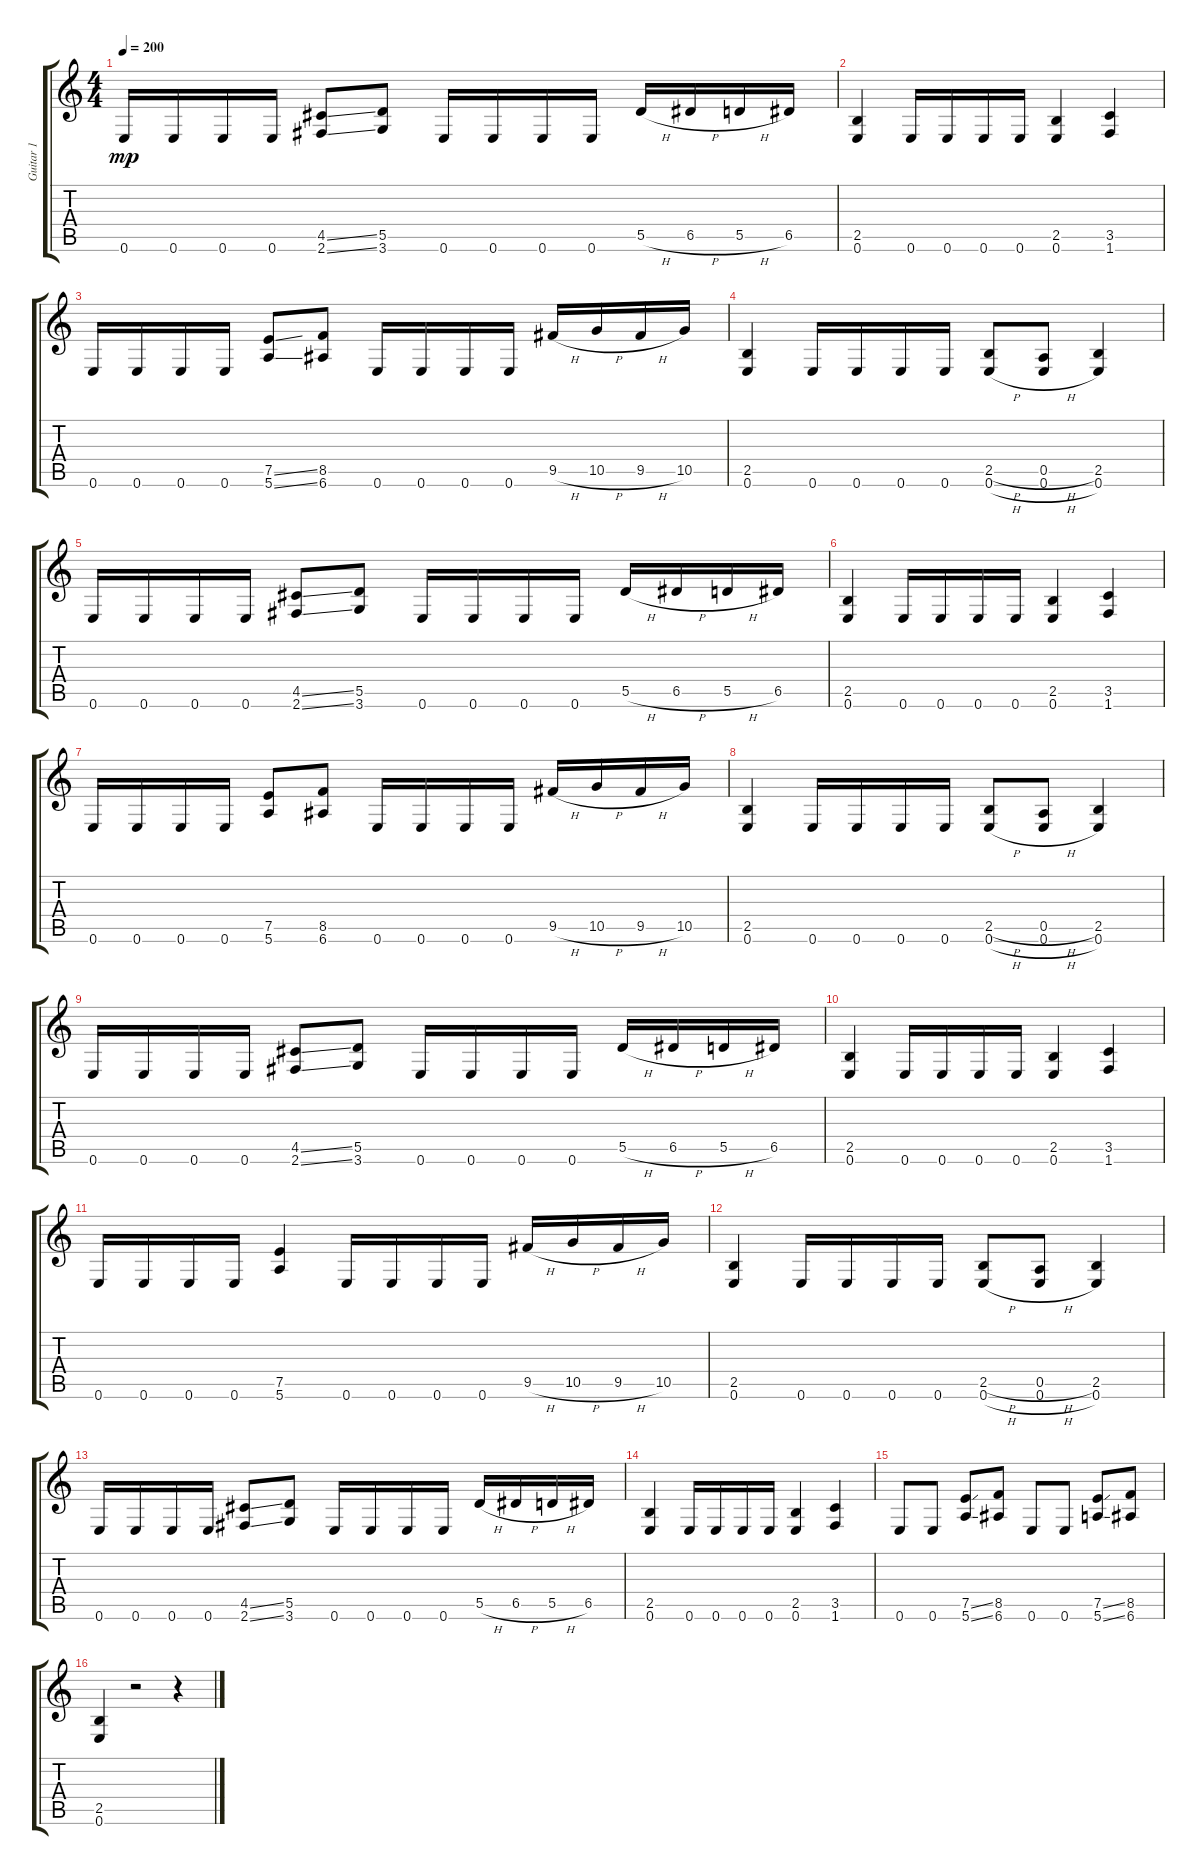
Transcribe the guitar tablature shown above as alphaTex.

\track ("Guitar 1" "Guitar 1") {instrument distortionguitar}
\staff {score tabs}
\tuning (E4 B3 G3 D3 A2 E2) {hide}
\ts (4 4)
\tempo 200
\clef g2
\ks c
0.6.16{dy mp} 0.6.16 0.6.16 0.6.16 (4.5{ss} 2.6{ss}).8 (5.5 3.6).8 0.6.16 0.6.16 0.6.16 0.6.16 5.5{h}.16 6.5{h}.16 5.5{h}.16 6.5.16 |
(2.5 0.6).4 0.6.16 0.6.16 0.6.16 0.6.16 (2.5 0.6).4 (3.5 1.6).4 |
0.6.16 0.6.16 0.6.16 0.6.16 (7.5{ss} 5.6{ss}).8 (8.5 6.6).8 0.6.16 0.6.16 0.6.16 0.6.16 9.5{h}.16 10.5{h}.16 9.5{h}.16 10.5.16 |
(2.5 0.6).4 0.6.16 0.6.16 0.6.16 0.6.16 (2.5{h} 0.6{h}).8 (0.5{h} 0.6{h}).8 (2.5 0.6).4 |
0.6.16 0.6.16 0.6.16 0.6.16 (4.5{ss} 2.6{ss}).8 (5.5 3.6).8 0.6.16 0.6.16 0.6.16 0.6.16 5.5{h}.16 6.5{h}.16 5.5{h}.16 6.5.16 |
(2.5 0.6).4 0.6.16 0.6.16 0.6.16 0.6.16 (2.5 0.6).4 (3.5 1.6).4 |
0.6.16 0.6.16 0.6.16 0.6.16 (7.5 5.6).8 (8.5 6.6).8 0.6.16 0.6.16 0.6.16 0.6.16 9.5{h}.16 10.5{h}.16 9.5{h}.16 10.5.16 |
(2.5 0.6).4 0.6.16 0.6.16 0.6.16 0.6.16 (2.5{h} 0.6{h}).8 (0.5{h} 0.6{h}).8 (2.5 0.6).4 |
0.6.16 0.6.16 0.6.16 0.6.16 (4.5{ss} 2.6{ss}).8 (5.5 3.6).8 0.6.16 0.6.16 0.6.16 0.6.16 5.5{h}.16 6.5{h}.16 5.5{h}.16 6.5.16 |
(2.5 0.6).4 0.6.16 0.6.16 0.6.16 0.6.16 (2.5 0.6).4 (3.5 1.6).4 |
0.6.16 0.6.16 0.6.16 0.6.16 (7.5 5.6).4 0.6.16 0.6.16 0.6.16 0.6.16 9.5{h}.16 10.5{h}.16 9.5{h}.16 10.5.16 |
(2.5 0.6).4 0.6.16 0.6.16 0.6.16 0.6.16 (2.5{h} 0.6{h}).8 (0.5{h} 0.6{h}).8 (2.5 0.6).4 |
0.6.16 0.6.16 0.6.16 0.6.16 (4.5{ss} 2.6{ss}).8 (5.5 3.6).8 0.6.16 0.6.16 0.6.16 0.6.16 5.5{h}.16 6.5{h}.16 5.5{h}.16 6.5.16 |
(2.5 0.6).4 0.6.16 0.6.16 0.6.16 0.6.16 (2.5 0.6).4 (3.5 1.6).4 |
0.6.8 0.6.8 (7.5{ss} 5.6{ss}).8 (8.5 6.6).8 0.6.8 0.6.8 (7.5{ss} 5.6{ss}).8 (8.5 6.6).8 |
(2.5 0.6).4 r.2 r.4
